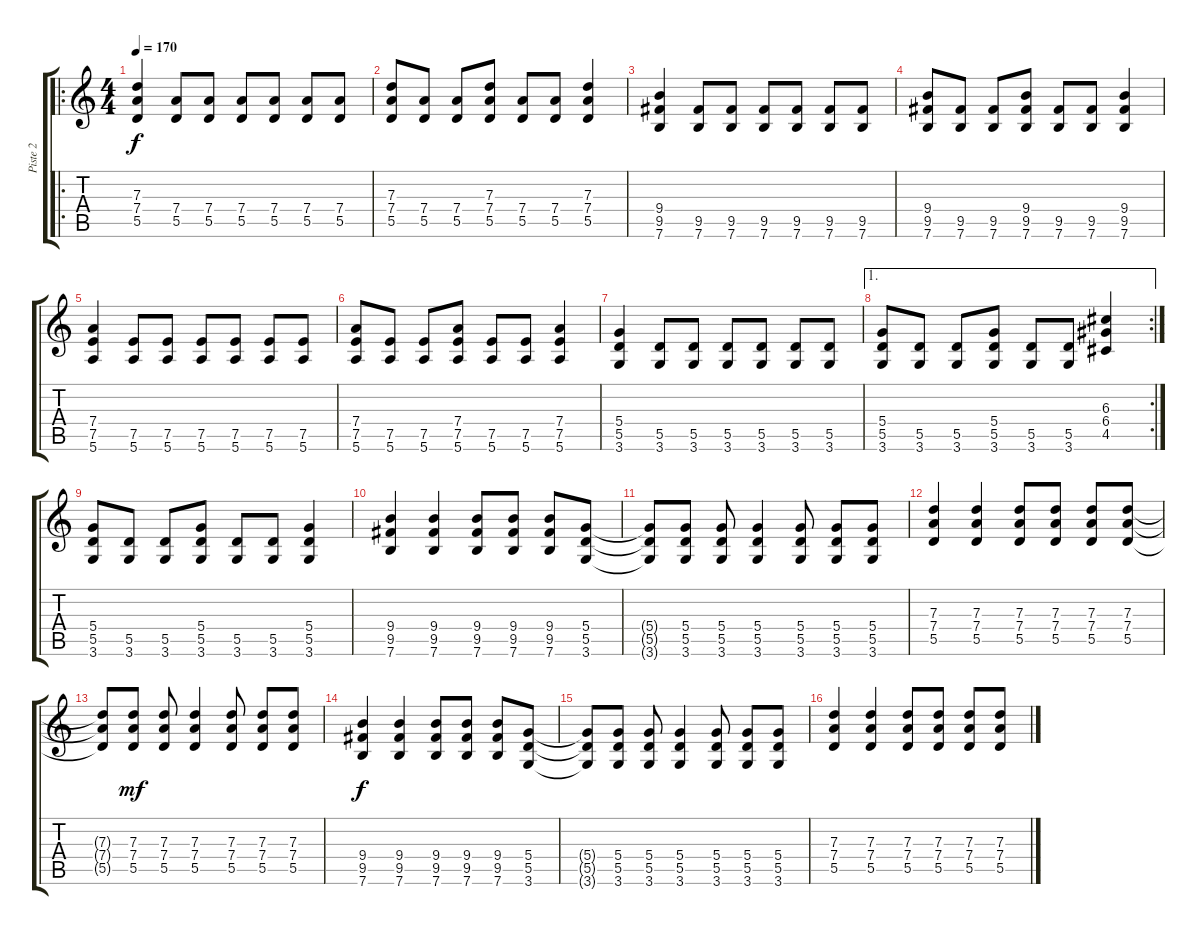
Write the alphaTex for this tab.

\track ("Piste 2" "Piste 2") {instrument distortionguitar}
\staff {score tabs}
\tuning (E4 B3 G3 D3 A2 E2) {hide}
\ro
\ts (4 4)
\tempo 170
\clef g2
\ks c
(7.3 7.4 5.5).4{dy f volume 13} (7.4 5.5).8{instrument electricguitarmuted} (7.4 5.5).8 (7.4 5.5).8 (7.4 5.5).8 (7.4 5.5).8 (7.4 5.5).8 |
(7.3 7.4 5.5).8{instrument distortionguitar} (7.4 5.5).8{instrument electricguitarmuted} (7.4 5.5).8 (7.3 7.4 5.5).8{instrument distortionguitar} (7.4 5.5).8{instrument electricguitarmuted} (7.4 5.5).8 (7.3 7.4 5.5).4{instrument distortionguitar} |
(9.4 9.5 7.6).4 (9.5 7.6).8{instrument electricguitarmuted} (9.5 7.6).8 (9.5 7.6).8 (9.5 7.6).8 (9.5 7.6).8 (9.5 7.6).8 |
(9.4 9.5 7.6).8{instrument distortionguitar} (9.5 7.6).8{instrument electricguitarmuted} (9.5 7.6).8 (9.4 9.5 7.6).8{instrument distortionguitar} (9.5 7.6).8{instrument electricguitarmuted} (9.5 7.6).8 (9.4 9.5 7.6).4{instrument distortionguitar} |
(7.4 7.5 5.6).4 (7.5 5.6).8{instrument electricguitarmuted} (7.5 5.6).8 (7.5 5.6).8 (7.5 5.6).8 (7.5 5.6).8 (7.5 5.6).8 |
(7.4 7.5 5.6).8{instrument distortionguitar} (7.5 5.6).8{instrument electricguitarmuted} (7.5 5.6).8 (7.4 7.5 5.6).8{instrument distortionguitar} (7.5 5.6).8{instrument electricguitarmuted} (7.5 5.6).8 (7.4 7.5 5.6).4{instrument distortionguitar} |
(5.4 5.5 3.6).4 (5.5 3.6).8 (5.5 3.6).8 (5.5 3.6).8 (5.5 3.6).8 (5.5 3.6).8 (5.5 3.6).8 |
\ae 1
\rc 2
(5.4 5.5 3.6).8 (5.5 3.6).8 (5.5 3.6).8 (5.4 5.5 3.6).8 (5.5 3.6).8 (5.5 3.6).8 (6.3 6.4 4.5).4 |
(5.4 5.5 3.6).8 (5.5 3.6).8 (5.5 3.6).8 (5.4 5.5 3.6).8 (5.5 3.6).8 (5.5 3.6).8 (5.4 5.5 3.6).4 |
(9.4 9.5 7.6).4 (9.4 9.5 7.6).4 (9.4 9.5 7.6).8 (9.4 9.5 7.6).8 (9.4 9.5 7.6).8 (5.4 5.5 3.6).8 |
(5.4{t} 5.5{t} 3.6{t}).8 (5.4 5.5 3.6).8 (5.4 5.5 3.6).8 (5.4 5.5 3.6).4 (5.4 5.5 3.6).8 (5.4 5.5 3.6).8 (5.4 5.5 3.6).8 |
(7.3 7.4 5.5).4 (7.3 7.4 5.5).4 (7.3 7.4 5.5).8 (7.3 7.4 5.5).8 (7.3 7.4 5.5).8 (7.3 7.4 5.5).8 |
(7.3{t} 7.4{t} 5.5{t}).8 (7.3 7.4 5.5).8{dy mf} (7.3 7.4 5.5).8 (7.3 7.4 5.5).4 (7.3 7.4 5.5).8 (7.3 7.4 5.5).8 (7.3 7.4 5.5).8 |
(9.4 9.5 7.6).4{dy f} (9.4 9.5 7.6).4 (9.4 9.5 7.6).8 (9.4 9.5 7.6).8 (9.4 9.5 7.6).8 (5.4 5.5 3.6).8 |
(5.4{t} 5.5{t} 3.6{t}).8 (5.4 5.5 3.6).8 (5.4 5.5 3.6).8 (5.4 5.5 3.6).4 (5.4 5.5 3.6).8 (5.4 5.5 3.6).8 (5.4 5.5 3.6).8 |
(7.3 7.4 5.5).4 (7.3 7.4 5.5).4 (7.3 7.4 5.5).8 (7.3 7.4 5.5).8 (7.3 7.4 5.5).8 (7.3 7.4 5.5).8
